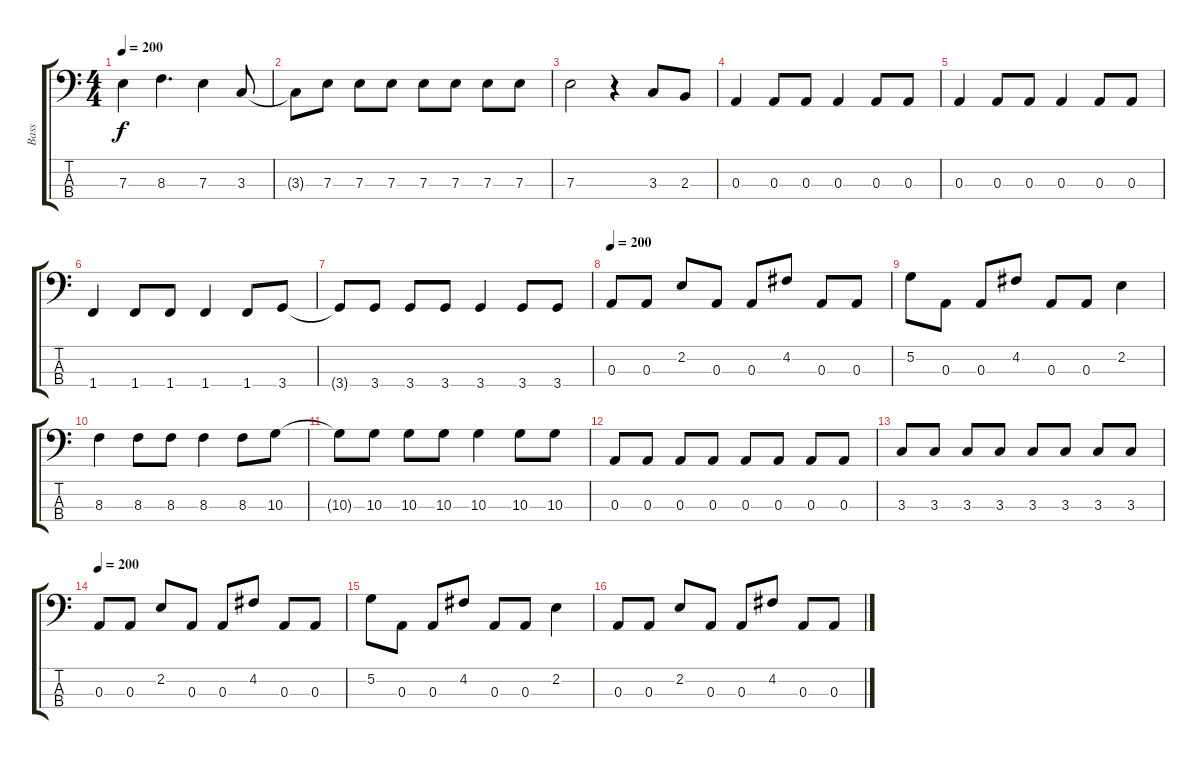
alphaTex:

\track ("Bass" "Bass") {instrument electricbasspick}
\staff {score tabs}
\tuning (G2 D2 A1 E1) {hide}
\ts (4 4)
\tempo 200
\clef f4
\ks c
7.3{t}.4{dy f} 8.3.4{d} 7.3.4 3.3.8 |
3.3{t}.8 7.3.8 7.3.8 7.3.8 7.3.8 7.3.8 7.3.8 7.3.8 |
7.3.2 r.4 3.3.8 2.3.8 |
0.3.4 0.3.8 0.3.8 0.3.4 0.3.8 0.3.8 |
0.3.4 0.3.8 0.3.8 0.3.4 0.3.8 0.3.8 |
1.4.4 1.4.8 1.4.8 1.4.4 1.4.8 3.4.8 |
3.4{t}.8 3.4.8 3.4.8 3.4.8 3.4.4 3.4.8 3.4.8 |
\tempo 200
0.3.8 0.3.8 2.2.8 0.3.8 0.3.8 4.2.8 0.3.8 0.3.8 |
5.2.8 0.3.8 0.3.8 4.2.8 0.3.8 0.3.8 2.2.4 |
8.3.4 8.3.8 8.3.8 8.3.4 8.3.8 10.3.8 |
10.3{t}.8 10.3.8 10.3.8 10.3.8 10.3.4 10.3.8 10.3.8 |
0.3.8 0.3.8 0.3.8 0.3.8 0.3.8 0.3.8 0.3.8 0.3.8 |
3.3.8 3.3.8 3.3.8 3.3.8 3.3.8 3.3.8 3.3.8 3.3.8 |
\tempo 200
0.3.8 0.3.8 2.2.8 0.3.8 0.3.8 4.2.8 0.3.8 0.3.8 |
5.2.8 0.3.8 0.3.8 4.2.8 0.3.8 0.3.8 2.2.4 |
0.3.8 0.3.8 2.2.8 0.3.8 0.3.8 4.2.8 0.3.8 0.3.8
